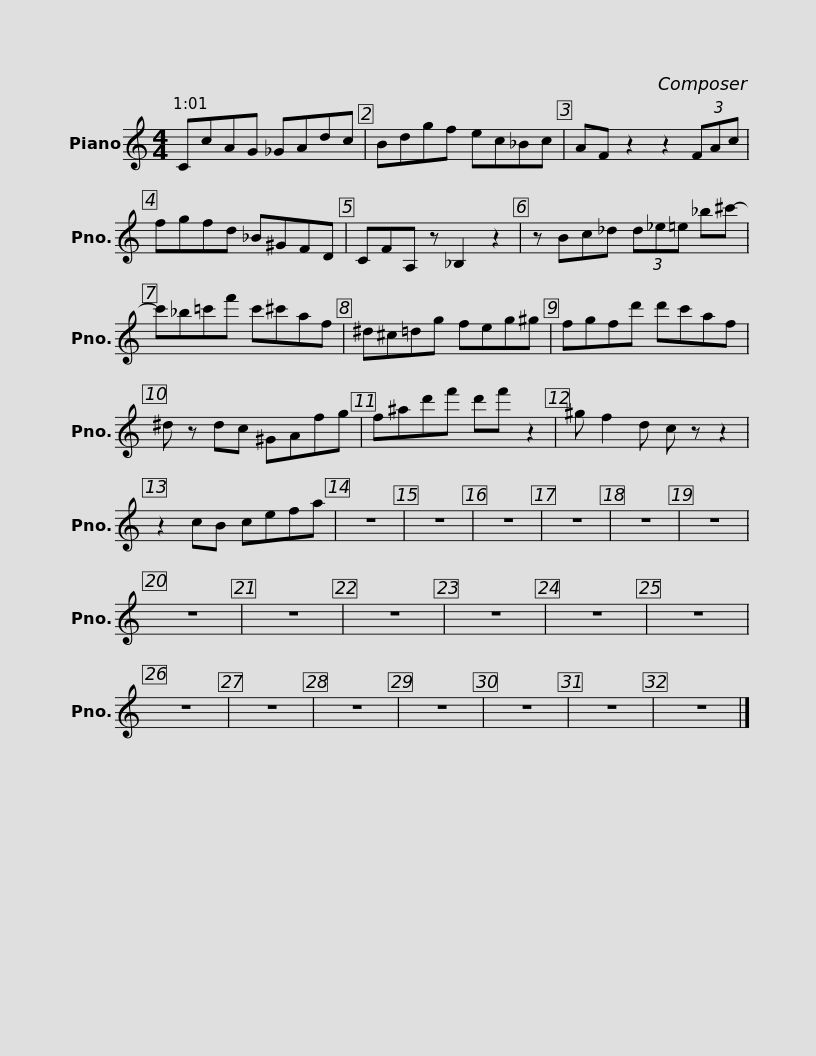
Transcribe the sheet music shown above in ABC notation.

X:1
L:1/8
M:4/4
I:linebreak $
K:C
V:1 treble
V:1
 CcAG _GAdc | Bdgf ec_Bc | AF z2 z2 (3FAc | fgfd _B^GFD |$ CFA, z _B,2 z2 | %5
 z Bc_d (3d_e=e _b^c'- | c'_b=c'f' c'^c'af | ^d^c=dg feg^g |$ fgfd' d'c'af | ^d z dc ^GAfg | %10
 f^ad'f' d'f' z2 | ^g f2 d c z z2 |$ z2 cB cefa | z8 | z8 | %15
 z8 |$ z8 | z8 | z8 | z8 |$ %20
 z8 | z8 | z8 | z8 |$ z8 | %25
 z8 | z8 | z8 |$ z8 | z8 | %30
 z8 | z8 |] %32
